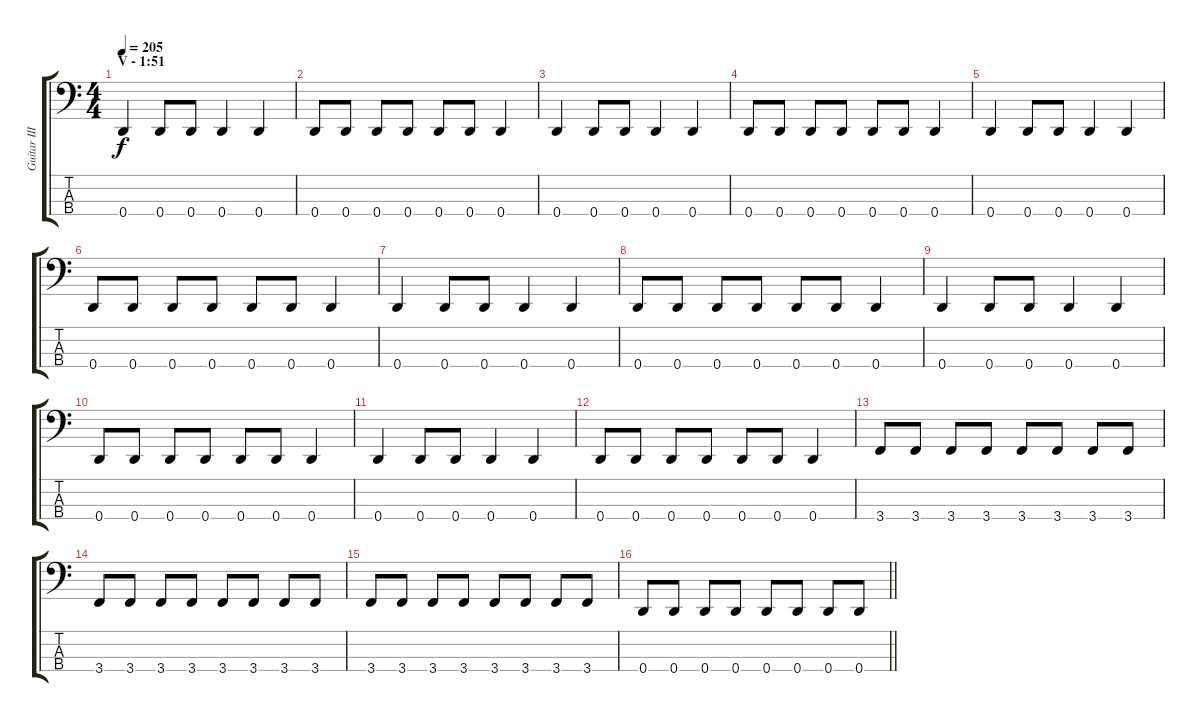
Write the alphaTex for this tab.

\track ("Guitar III - Bass" "Guitar III") {instrument electricbasspick}
\staff {score tabs}
\tuning (G2 D2 A1 D1) {hide}
\ts (4 4)
\section ("" "V - 1:51")
\tempo 205
\clef f4
\ks c
0.4.4{dy f} 0.4.8 0.4.8 0.4.4 0.4.4 |
0.4.8 0.4.8 0.4.8 0.4.8 0.4.8 0.4.8 0.4.4 |
0.4.4 0.4.8 0.4.8 0.4.4 0.4.4 |
0.4.8 0.4.8 0.4.8 0.4.8 0.4.8 0.4.8 0.4.4 |
0.4.4 0.4.8 0.4.8 0.4.4 0.4.4 |
0.4.8 0.4.8 0.4.8 0.4.8 0.4.8 0.4.8 0.4.4 |
0.4.4 0.4.8 0.4.8 0.4.4 0.4.4 |
0.4.8 0.4.8 0.4.8 0.4.8 0.4.8 0.4.8 0.4.4 |
0.4.4 0.4.8 0.4.8 0.4.4 0.4.4 |
0.4.8 0.4.8 0.4.8 0.4.8 0.4.8 0.4.8 0.4.4 |
0.4.4 0.4.8 0.4.8 0.4.4 0.4.4 |
0.4.8 0.4.8 0.4.8 0.4.8 0.4.8 0.4.8 0.4.4 |
3.4.8 3.4.8 3.4.8 3.4.8 3.4.8 3.4.8 3.4.8 3.4.8 |
3.4.8 3.4.8 3.4.8 3.4.8 3.4.8 3.4.8 3.4.8 3.4.8 |
3.4.8 3.4.8 3.4.8 3.4.8 3.4.8 3.4.8 3.4.8 3.4.8 |
\barLineRight lightlight
0.4.8 0.4.8 0.4.8 0.4.8 0.4.8 0.4.8 0.4.8 0.4.8
